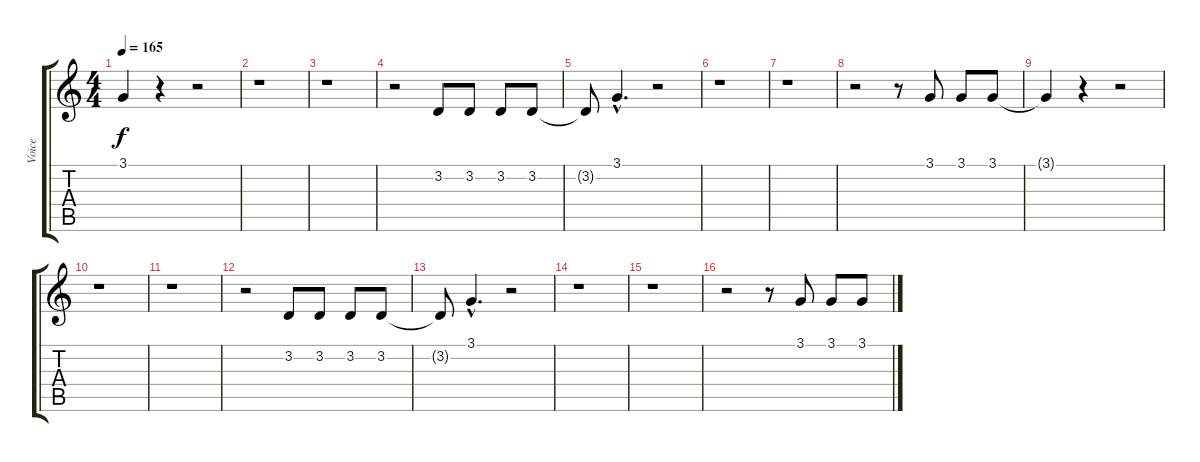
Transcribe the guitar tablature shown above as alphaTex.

\track ("Voice" "Voice") {instrument lead6voice}
\staff {score tabs}
\tuning (E4 B3 G3 D3 A2 E2) {hide}
\ts (4 4)
\tempo 165
\clef g2
\ks c
3.1{t}.4{dy f} r.4 r.2 |
r.1 |
r.1 |
r.2 3.2.8 3.2.8 3.2.8 3.2.8 |
3.2{t}.8 3.1{hac}.4{d} r.2 |
r.1 |
r.1 |
r.2 r.8 3.1.8 3.1.8 3.1.8 |
3.1{t}.4 r.4 r.2 |
r.1 |
r.1 |
r.2 3.2.8 3.2.8 3.2.8 3.2.8 |
3.2{t}.8 3.1{hac}.4{d} r.2 |
r.1 |
r.1 |
r.2 r.8 3.1.8 3.1.8 3.1.8
